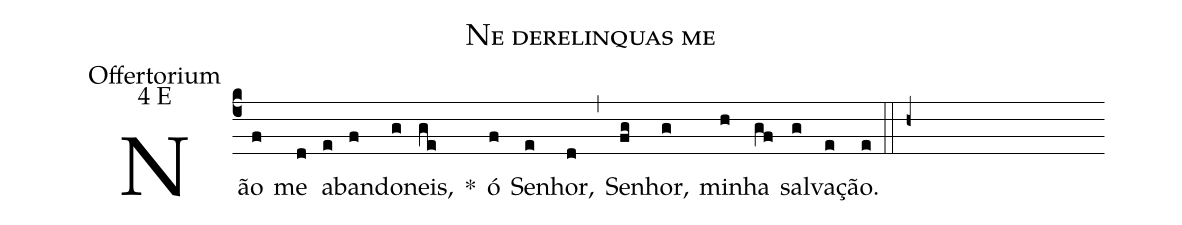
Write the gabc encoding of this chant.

name: Ne derelinquas me;
office-part: Offertorium;
mode: 4;
mode-differentia: E;
%%
(c4)

Não(f) me(d) a(e)ban(f)do(g)neis,(ge) *() ó(f) Se(e)nhor,(d) (,) Se(fg)nhor,(g) mi(h)nha(gf) sal(g)va(e)ção.(e)

(::)

(h+)
